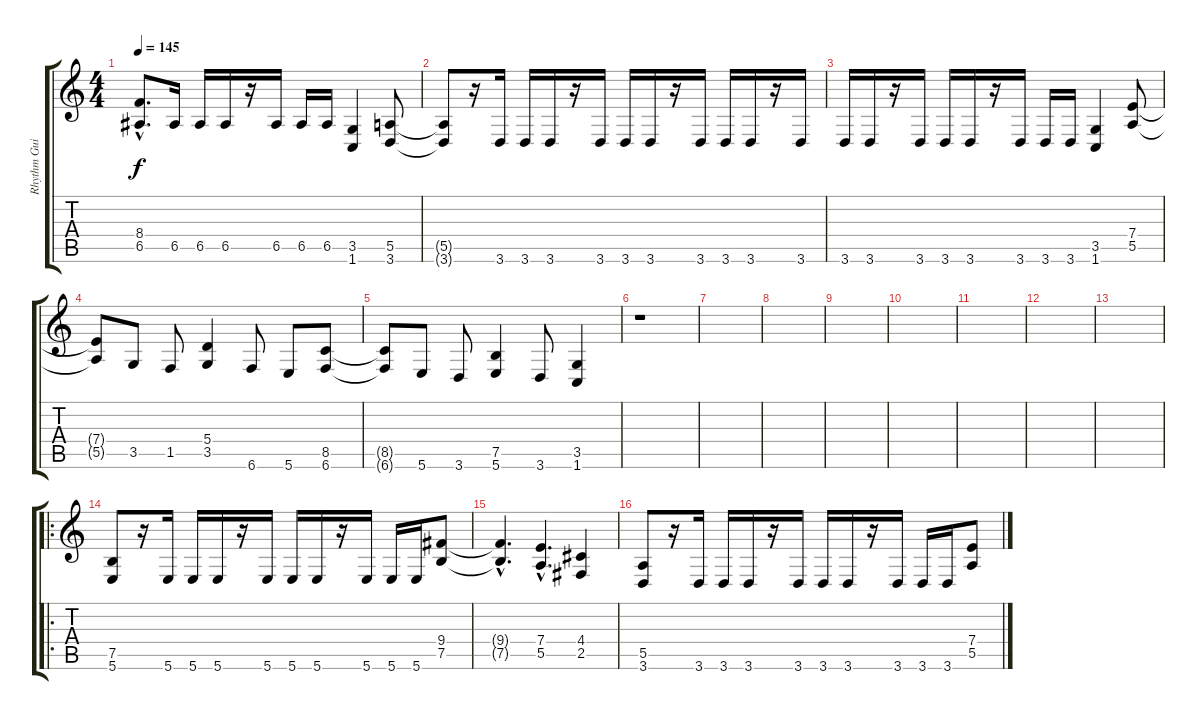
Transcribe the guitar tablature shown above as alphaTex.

\track ("Rhythm Guitar" "Rhythm Gui") {instrument overdrivenguitar}
\staff {score tabs}
\tuning (B3 Gb3 D3 A2 E2 B1) {hide}
\ts (4 4)
\tempo 145
\clef g2
\ks c
(8.4{hac t} 6.5{hac t}).8{d dy f} 6.5.16 6.5.16 6.5.16 r.16 6.5.16 6.5.16 6.5.16 (3.5 1.6).4 (5.5 3.6).8 |
(5.5{t} 3.6{t}).8 r.16 3.6.16 3.6.16 3.6.16 r.16 3.6.16 3.6.16 3.6.16 r.16 3.6.16 3.6.16 3.6.16 r.16 3.6.16 |
3.6.16 3.6.16 r.16 3.6.16 3.6.16 3.6.16 r.16 3.6.16 3.6.16 3.6.16 (3.5 1.6).4 (7.4 5.5).8 |
(7.4{t} 5.5{t}).8 3.5.8 1.5.8 (5.4 3.5).4 6.6.8 5.6.8 (8.5 6.6).8 |
(8.5{t} 6.6{t}).8 5.6.8 3.6.8 (7.5 5.6).4 3.6.8 (3.5 1.6).4 |
r.1 |
|
|
|
|
|
|
|
\ro
(7.5 5.6).8 r.16 5.6.16 5.6.16 5.6.16 r.16 5.6.16 5.6.16 5.6.16 r.16 5.6.16 5.6.16 5.6.16 (9.4 7.5).8 |
(9.4{hac t} 7.5{hac t}).4{d} (7.4{hac} 5.5{hac}).4{d} (4.4 2.5).4 |
(5.5 3.6).8 r.16 3.6.16 3.6.16 3.6.16 r.16 3.6.16 3.6.16 3.6.16 r.16 3.6.16 3.6.16 3.6.16 (7.4 5.5).8
